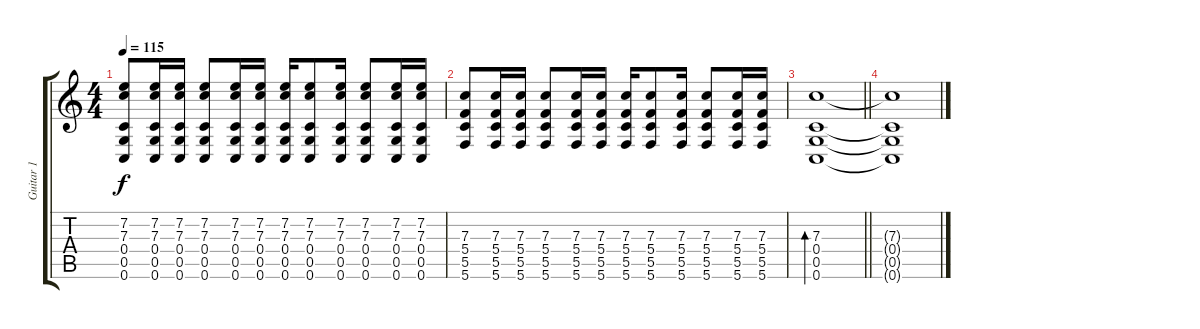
\track ("Guitar 1" "Guitar 1") {instrument distortionguitar}
\staff {score tabs}
\tuning (D4 A3 F3 C3 G2 C2) {hide}
\ts (4 4)
\tempo 115
\clef g2
\ks c
(7.2 7.3 0.4 0.5 0.6).8{dy f} (7.2 7.3 0.4 0.5 0.6).16 (7.2 7.3 0.4 0.5 0.6).16 (7.2 7.3 0.4 0.5 0.6).8 (7.2 7.3 0.4 0.5 0.6).16 (7.2 7.3 0.4 0.5 0.6).16 (7.2 7.3 0.4 0.5 0.6).16 (7.2 7.3 0.4 0.5 0.6).8 (7.2 7.3 0.4 0.5 0.6).16 (7.2 7.3 0.4 0.5 0.6).8 (7.2 7.3 0.4 0.5 0.6).16 (7.2 7.3 0.4 0.5 0.6).16 |
(7.3 5.4 5.5 5.6).8 (7.3 5.4 5.5 5.6).16 (7.3 5.4 5.5 5.6).16 (7.3 5.4 5.5 5.6).8 (7.3 5.4 5.5 5.6).16 (7.3 5.4 5.5 5.6).16 (7.3 5.4 5.5 5.6).16 (7.3 5.4 5.5 5.6).8 (7.3 5.4 5.5 5.6).16 (7.3 5.4 5.5 5.6).8 (7.3 5.4 5.5 5.6).16 (7.3 5.4 5.5 5.6).16 |
\barLineRight lightlight
(7.3 0.4 0.5 0.6).1{bd 240} |
(7.3{t} 0.4{t} 0.5{t} 0.6{t}).1
